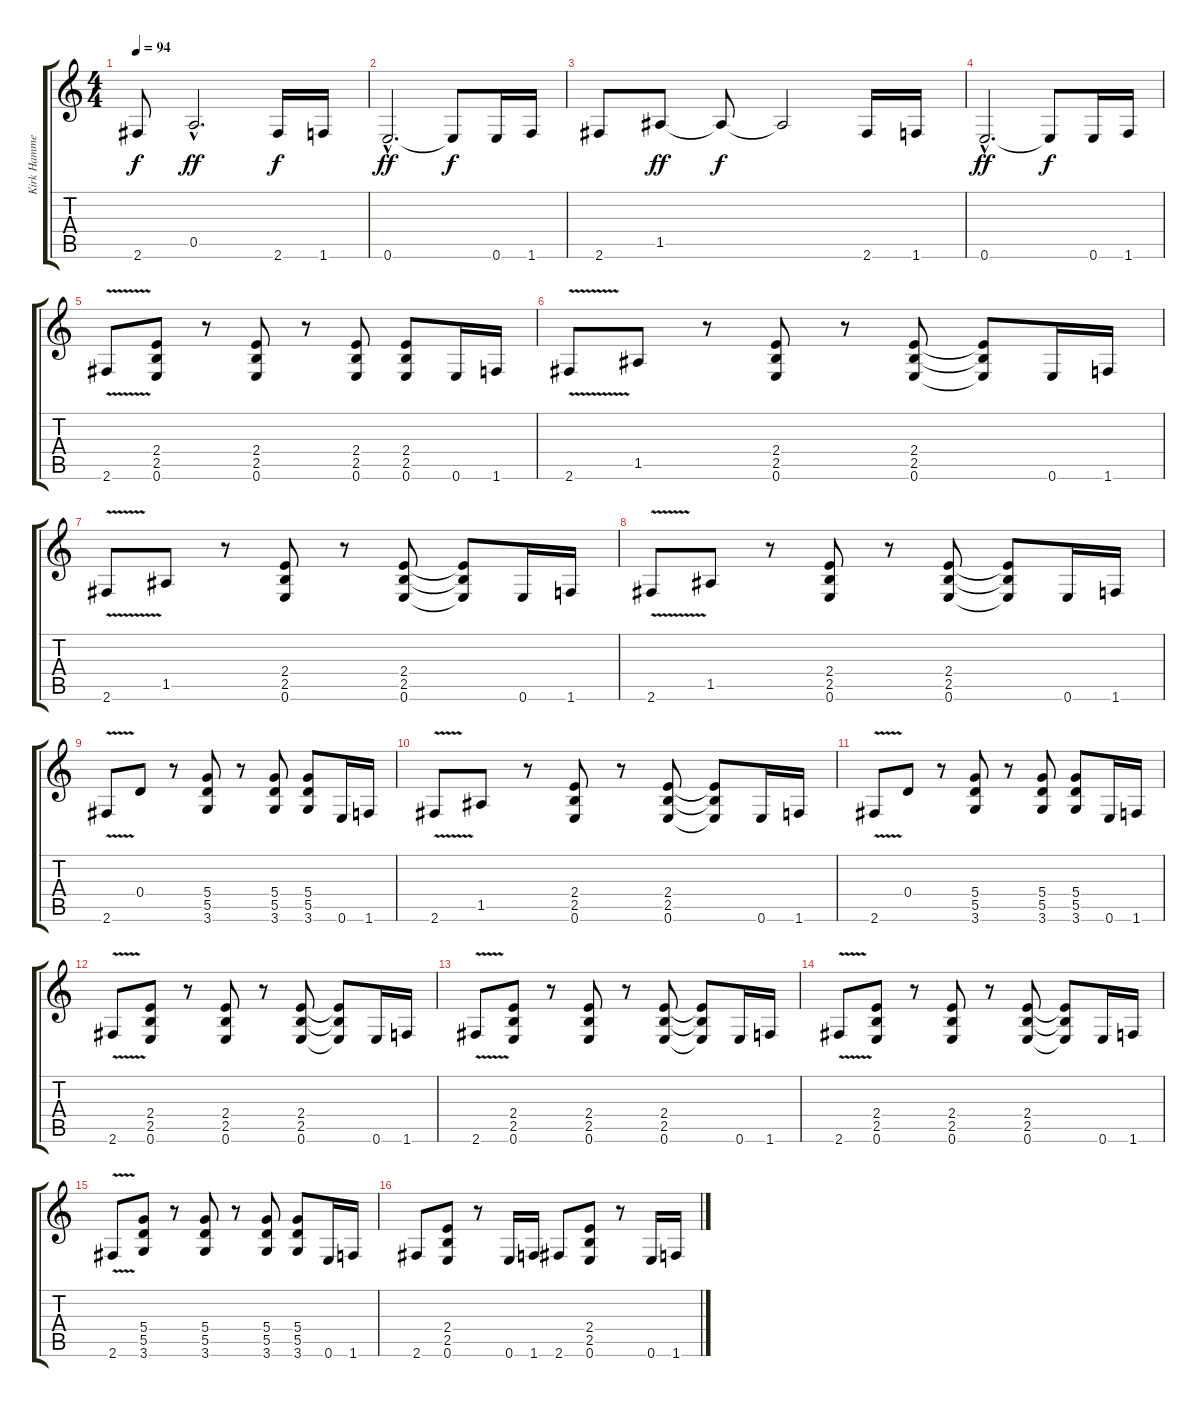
\track ("Kirk Hammett" "Kirk Hamme") {instrument distortionguitar}
\staff {score tabs}
\tuning (E4 B3 G3 D3 A2 E2) {hide}
\ts (4 4)
\tempo 94
\clef g2
\ks c
2.6.8{dy f} 0.5{hac}.2{d dy ff} 2.6.16{dy f} 1.6.16 |
0.6{hac}.2{d dy ff} 0.6{t}.8{dy f} 0.6.16 1.6.16 |
2.6.8 1.5.8{dy ff} 1.5{t}.8{dy f} 1.5{t}.2 2.6.16 1.6.16 |
0.6{hac}.2{d dy ff} 0.6{t}.8{dy f} 0.6.16 1.6.16 |
2.6{v}.8 (2.4 2.5 0.6).8 r.8 (2.4 2.5 0.6).8 r.8 (2.4 2.5 0.6).8 (2.4 2.5 0.6).8 0.6.16 1.6.16 |
2.6{v}.8 1.5.8 r.8 (2.4 2.5 0.6).8 r.8 (2.4 2.5 0.6).8 (2.4{t} 2.5{t} 0.6{t}).8 0.6.16 1.6.16 |
2.6{v}.8 1.5.8 r.8 (2.4 2.5 0.6).8 r.8 (2.4 2.5 0.6).8 (2.4{t} 2.5{t} 0.6{t}).8 0.6.16 1.6.16 |
2.6{v}.8 1.5.8 r.8 (2.4 2.5 0.6).8 r.8 (2.4 2.5 0.6).8 (2.4{t} 2.5{t} 0.6{t}).8 0.6.16 1.6.16 |
2.6{v}.8 0.4.8 r.8 (5.4 5.5 3.6).8 r.8 (5.4 5.5 3.6).8 (5.4 5.5 3.6).8 0.6.16 1.6.16 |
2.6{v}.8 1.5.8 r.8 (2.4 2.5 0.6).8 r.8 (2.4 2.5 0.6).8 (2.4{t} 2.5{t} 0.6{t}).8 0.6.16 1.6.16 |
2.6{v}.8 0.4.8 r.8 (5.4 5.5 3.6).8 r.8 (5.4 5.5 3.6).8 (5.4 5.5 3.6).8 0.6.16 1.6.16 |
2.6{v}.8 (2.4 2.5 0.6).8 r.8 (2.4 2.5 0.6).8 r.8 (2.4 2.5 0.6).8 (2.4{t} 2.5{t} 0.6{t}).8 0.6.16 1.6.16 |
2.6{v}.8 (2.4 2.5 0.6).8 r.8 (2.4 2.5 0.6).8 r.8 (2.4 2.5 0.6).8 (2.4{t} 2.5{t} 0.6{t}).8 0.6.16 1.6.16 |
2.6{v}.8 (2.4 2.5 0.6).8 r.8 (2.4 2.5 0.6).8 r.8 (2.4 2.5 0.6).8 (2.4{t} 2.5{t} 0.6{t}).8 0.6.16 1.6.16 |
2.6{v}.8 (5.4 5.5 3.6).8 r.8 (5.4 5.5 3.6).8 r.8 (5.4 5.5 3.6).8 (5.4 5.5 3.6).8 0.6.16 1.6.16 |
2.6.8 (2.4 2.5 0.6).8 r.8 0.6.16 1.6.16 2.6.8 (2.4 2.5 0.6).8 r.8 0.6.16 1.6.16
